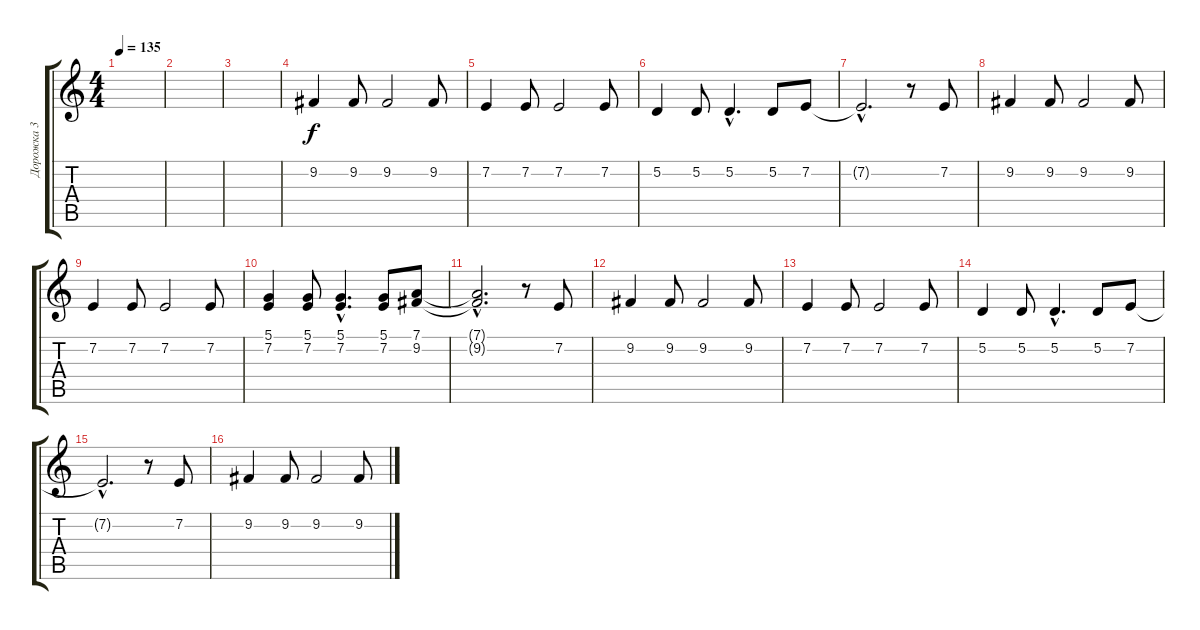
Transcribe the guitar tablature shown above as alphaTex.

\track ("Дорожка 3" "Дорожка 3") {instrument stringensemble1}
\staff {score tabs}
\tuning (D4 A3 F3 C3 G2 D2) {hide}
\ts (4 4)
\tempo 135
\clef g2
\ks c
|
|
|
9.2.4 9.2.8 9.2.2 9.2.8 |
7.2.4 7.2.8 7.2.2 7.2.8 |
5.2.4 5.2.8 5.2{hac}.4{d} 5.2.8 7.2.8 |
7.2{hac t}.2{d} r.8 7.2.8 |
9.2.4 9.2.8 9.2.2 9.2.8 |
7.2.4 7.2.8 7.2.2 7.2.8 |
(5.1 7.2).4 (5.1 7.2).8 (5.1{hac} 7.2{hac}).4{d} (5.1 7.2).8 (7.1 9.2).8 |
(7.1{hac t} 9.2{hac t}).2{d} r.8 7.2.8 |
9.2.4 9.2.8 9.2.2 9.2.8 |
7.2.4 7.2.8 7.2.2 7.2.8 |
5.2.4 5.2.8 5.2{hac}.4{d} 5.2.8 7.2.8 |
7.2{hac t}.2{d} r.8 7.2.8 |
9.2.4 9.2.8 9.2.2 9.2.8
